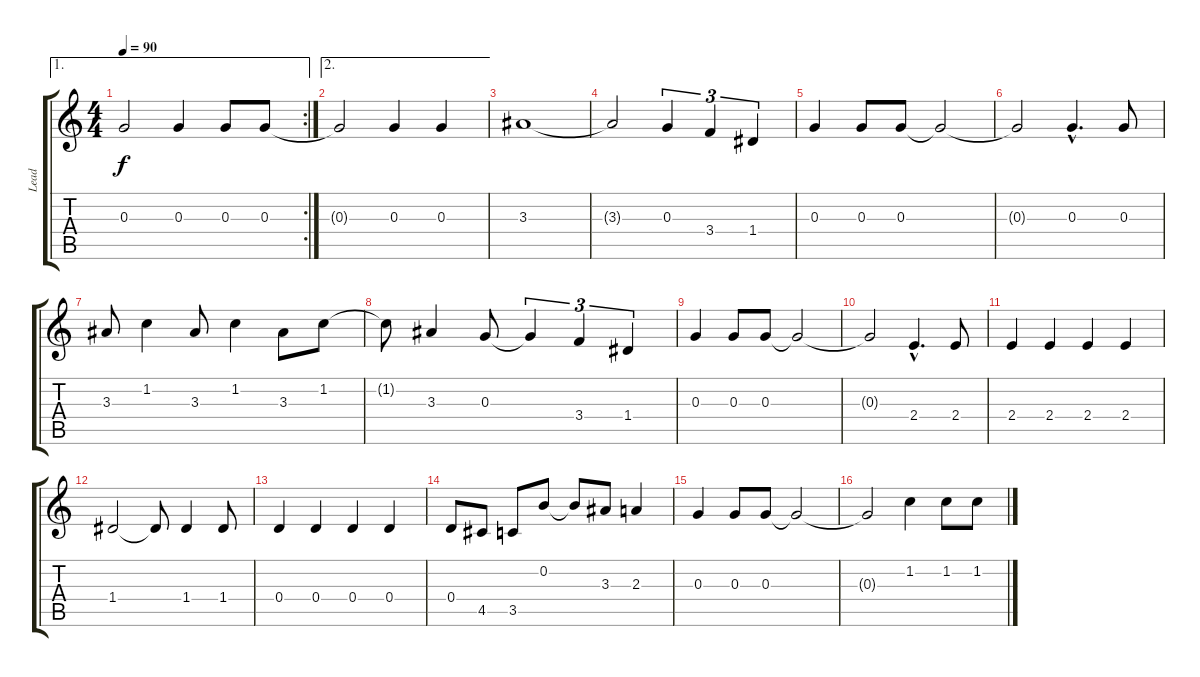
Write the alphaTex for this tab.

\track ("Lead" "Lead") {instrument acousticguitarsteel}
\staff {score tabs}
\tuning (E4 B3 G3 D3 A2 E2) {hide}
\ae 1
\rc 2
\ts (4 4)
\tempo 90
\clef g2
\ks c
0.3{t}.2{dy f} 0.3.4 0.3.8 0.3.8 |
\ae 2
0.3{t}.2 0.3.4 0.3.4 |
3.3.1 |
3.3{t}.2 0.3.4{tu (3 2)} 3.4.4{tu (3 2)} 1.4.4{tu (3 2)} |
0.3.4 0.3.8 0.3.8 0.3{t}.2 |
0.3{t}.2 0.3{hac}.4{d} 0.3.8 |
3.3.8 1.2.4 3.3.8 1.2.4 3.3.8 1.2.8 |
1.2{t}.8 3.3.4 0.3.8 0.3{t}.4{tu (3 2)} 3.4.4{tu (3 2)} 1.4.4{tu (3 2)} |
0.3.4 0.3.8 0.3.8 0.3{t}.2 |
0.3{t}.2 2.4{hac}.4{d} 2.4.8 |
2.4.4 2.4.4 2.4.4 2.4.4 |
1.4.2 1.4{t}.8 1.4.4 1.4.8 |
0.4.4 0.4.4 0.4.4 0.4.4 |
0.4.8 4.5.8 3.5.8 0.2.8 0.2{t}.8 3.3.8 2.3.4 |
0.3.4 0.3.8 0.3.8 0.3{t}.2 |
0.3{t}.2 1.2.4 1.2.8 1.2.8
